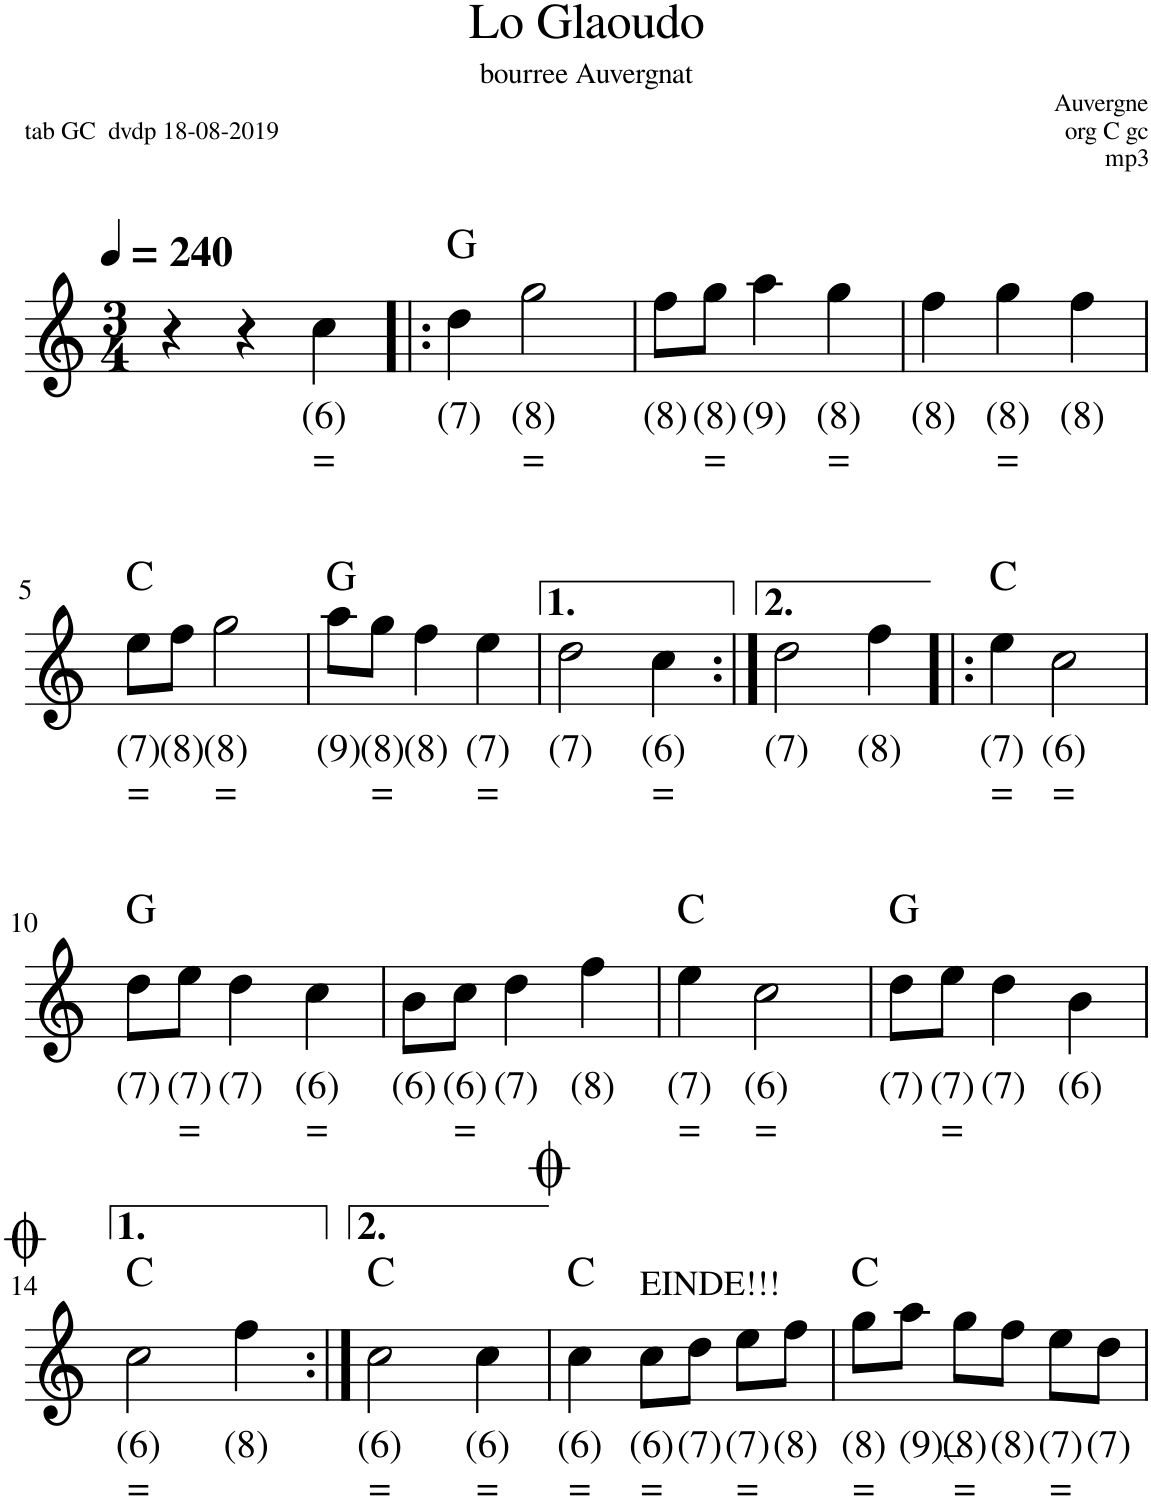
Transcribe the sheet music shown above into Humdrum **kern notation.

**kern	**text	**text	**harte
*part1	*part1	*part1	*part1
*staff1	*staff1	*staff1	*
*I"Stem	*	*	*
*clefG2	*	*	*
*k[]	*	*	*
*M3/4	*	*	*
*MM240	*	*	*
=1	=1	=1	=1
4r	.	.	.
4r	.	.	.
!	!LO:LY:b	!LO:LY:b	!
4cc\	(6)	=	.
=2!|:	=2!|:	=2!|:	=2!|:
!	!LO:LY:b	!	!
4dd\	(7)	.	G:maj
!	!LO:LY:b	!LO:LY:b	!
2gg\	(8)	=	.
=3	=3	=3	=3
!	!LO:LY:b	!	!
8ff\L	(8)	.	.
!	!LO:LY:b	!LO:LY:b	!
8gg\J	(8)	=	.
!	!LO:LY:b	!	!
4aa\	(9)	.	.
!	!LO:LY:b	!LO:LY:b	!
4gg\	(8)	=	.
=4	=4	=4	=4
!	!LO:LY:b	!	!
4ff\	(8)	.	.
!	!LO:LY:b	!LO:LY:b	!
4gg\	(8)	=	.
!	!LO:LY:b	!	!
4ff\	(8)	.	.
!!LO:LB:g=z
=5	=5	=5	=5
!	!LO:LY:b	!LO:LY:b	!
8ee\L	(7)	=	C:maj
!	!LO:LY:b	!	!
8ff\J	(8)	.	.
!	!LO:LY:b	!LO:LY:b	!
2gg\	(8)	=	.
=6	=6	=6	=6
!	!LO:LY:b	!	!
8aa\L	(9)	.	G:maj
!	!LO:LY:b	!LO:LY:b	!
8gg\J	(8)	=	.
!	!LO:LY:b	!	!
4ff\	(8)	.	.
!	!LO:LY:b	!LO:LY:b	!
4ee\	(7)	=	.
=7	=7	=7	=7
!	!LO:LY:b	!	!
2dd\	(7)	.	.
!	!LO:LY:b	!LO:LY:b	!
4cc\	(6)	=	.
=8:|!	=8:|!	=8:|!	=8:|!
!	!LO:LY:b	!	!
2dd\	(7)	.	.
!	!LO:LY:b	!	!
4ff\	(8)	.	.
=9!|:	=9!|:	=9!|:	=9!|:
!	!LO:LY:b	!LO:LY:b	!
4ee\	(7)	=	C:maj
!	!LO:LY:b	!LO:LY:b	!
2cc\	(6)	=	.
!!LO:LB:g=z
=10	=10	=10	=10
!	!LO:LY:b	!	!
8dd\L	(7)	.	G:maj
!	!LO:LY:b	!LO:LY:b	!
8ee\J	(7)	=	.
!	!LO:LY:b	!	!
4dd\	(7)	.	.
!	!LO:LY:b	!LO:LY:b	!
4cc\	(6)	=	.
=11	=11	=11	=11
!	!LO:LY:b	!	!
8b\L	(6)	.	.
!	!LO:LY:b	!LO:LY:b	!
8cc\J	(6)	=	.
!	!LO:LY:b	!	!
4dd\	(7)	.	.
!	!LO:LY:b	!	!
4ff\	(8)	.	.
=12	=12	=12	=12
!	!LO:LY:b	!LO:LY:b	!
4ee\	(7)	=	C:maj
!	!LO:LY:b	!LO:LY:b	!
2cc\	(6)	=	.
=13	=13	=13	=13
!	!LO:LY:b	!	!
8dd\L	(7)	.	G:maj
!	!LO:LY:b	!LO:LY:b	!
8ee\J	(7)	=	.
!	!LO:LY:b	!	!
4dd\	(7)	.	.
!	!LO:LY:b	!	!
4b\	(6)	.	.
!!LO:LB:g=z
=14	=14	=14	=14
!	!LO:LY:b	!LO:LY:b	!
2cc\	(6)	=	C:maj
!	!LO:LY:b	!	!
4ff\	(8)	.	.
=15:|!	=15:|!	=15:|!	=15:|!
!	!LO:LY:b	!LO:LY:b	!
2cc\	(6)	=	C:maj
!	!LO:LY:b	!LO:LY:b	!
4cc\	(6)	=	.
=16	=16	=16	=16
!	!LO:LY:b	!LO:LY:b	!
4cc\	(6)	=	C:maj
!LO:TX:a:t=EINDE!!!	!	!	!
!	!LO:LY:b	!LO:LY:b	!
8cc\L	(6)	=	.
!	!LO:LY:b	!	!
8dd\J	(7)	.	.
!	!LO:LY:b	!LO:LY:b	!
8ee\L	(7)	=	.
!	!LO:LY:b	!	!
8ff\J	(8)	.	.
=17	=17	=17	=17
!	!LO:LY:b	!LO:LY:b	!
8gg\L	(8)	=	C:maj
!	!LO:LY:b	!	!
8aa\J	(9)	.	.
!	!LO:LY:b	!LO:LY:b	!
8gg\L	(8)	=	.
!	!LO:LY:b	!	!
8ff\J	(8)	.	.
!	!LO:LY:b	!LO:LY:b	!
8ee\L	(7)	=	.
!	!LO:LY:b	!	!
8dd\J	(7)	.	.
=	=	=	=
*-	*-	*-	*-
